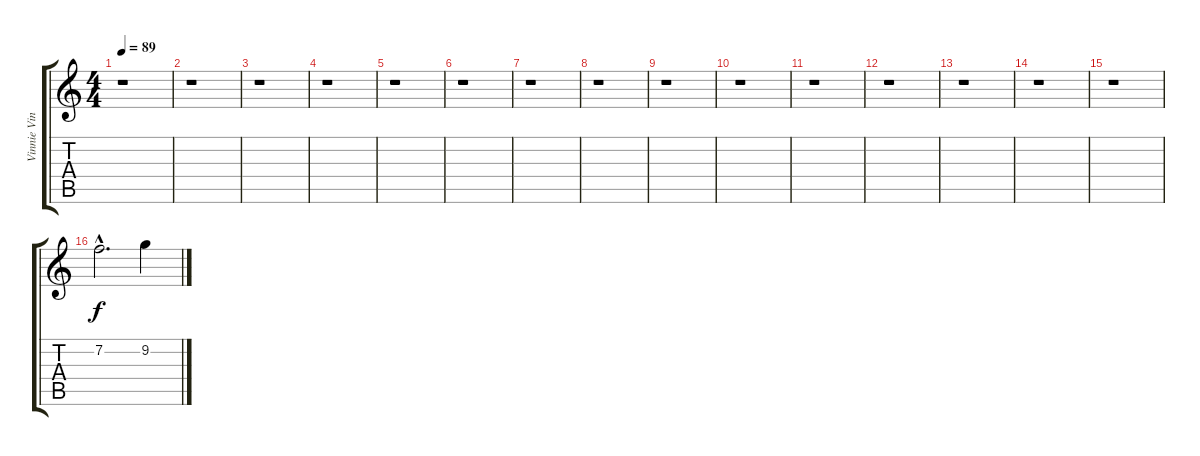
\track ("Vinnie Vincent (The Egyptian)" "Vinnie Vin") {instrument distortionguitar}
\staff {score tabs}
\tuning (Eb4 Bb3 Gb3 Db3 Ab2 Eb2) {hide}
\ts (4 4)
\tempo 89
\clef g2
\ks c
r.1{dy f} |
r.1 |
r.1 |
r.1 |
r.1 |
r.1 |
r.1 |
r.1 |
r.1 |
r.1 |
r.1 |
r.1 |
r.1 |
r.1 |
r.1 |
7.2{hac}.2{d} 9.2.4
